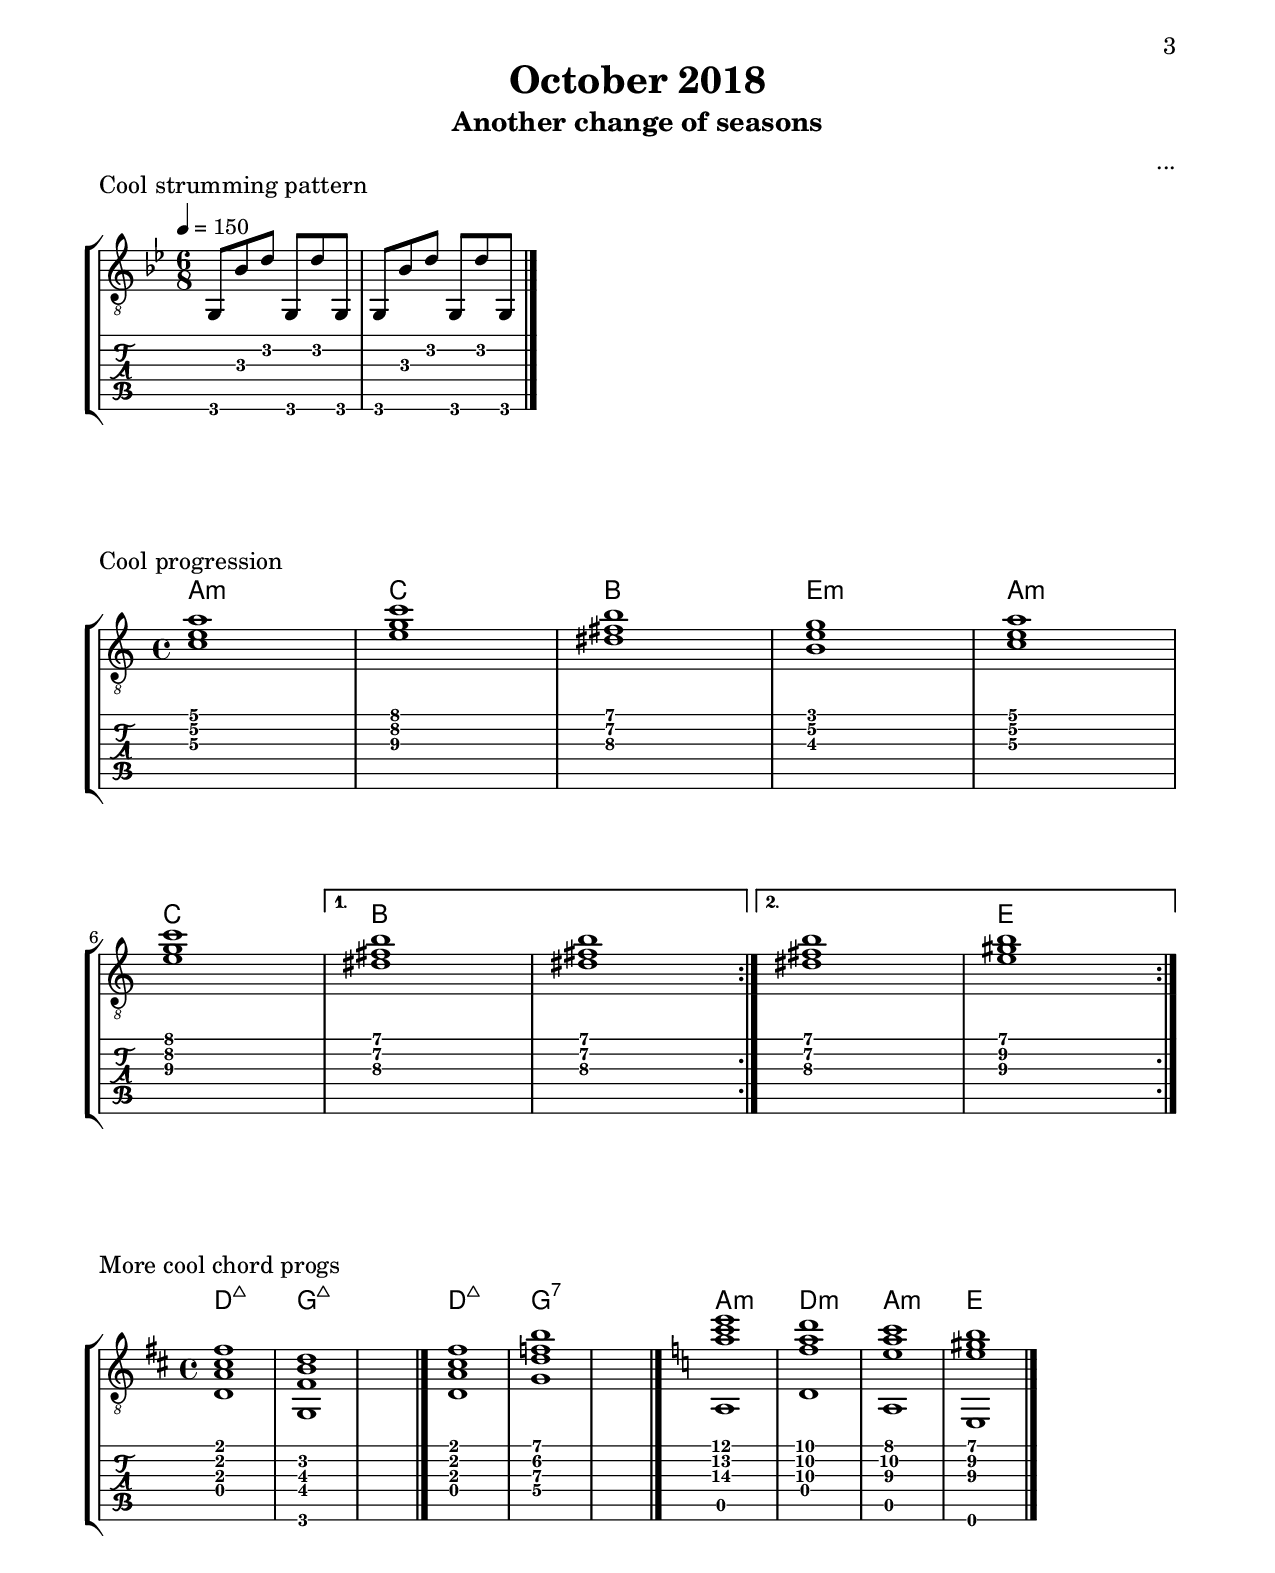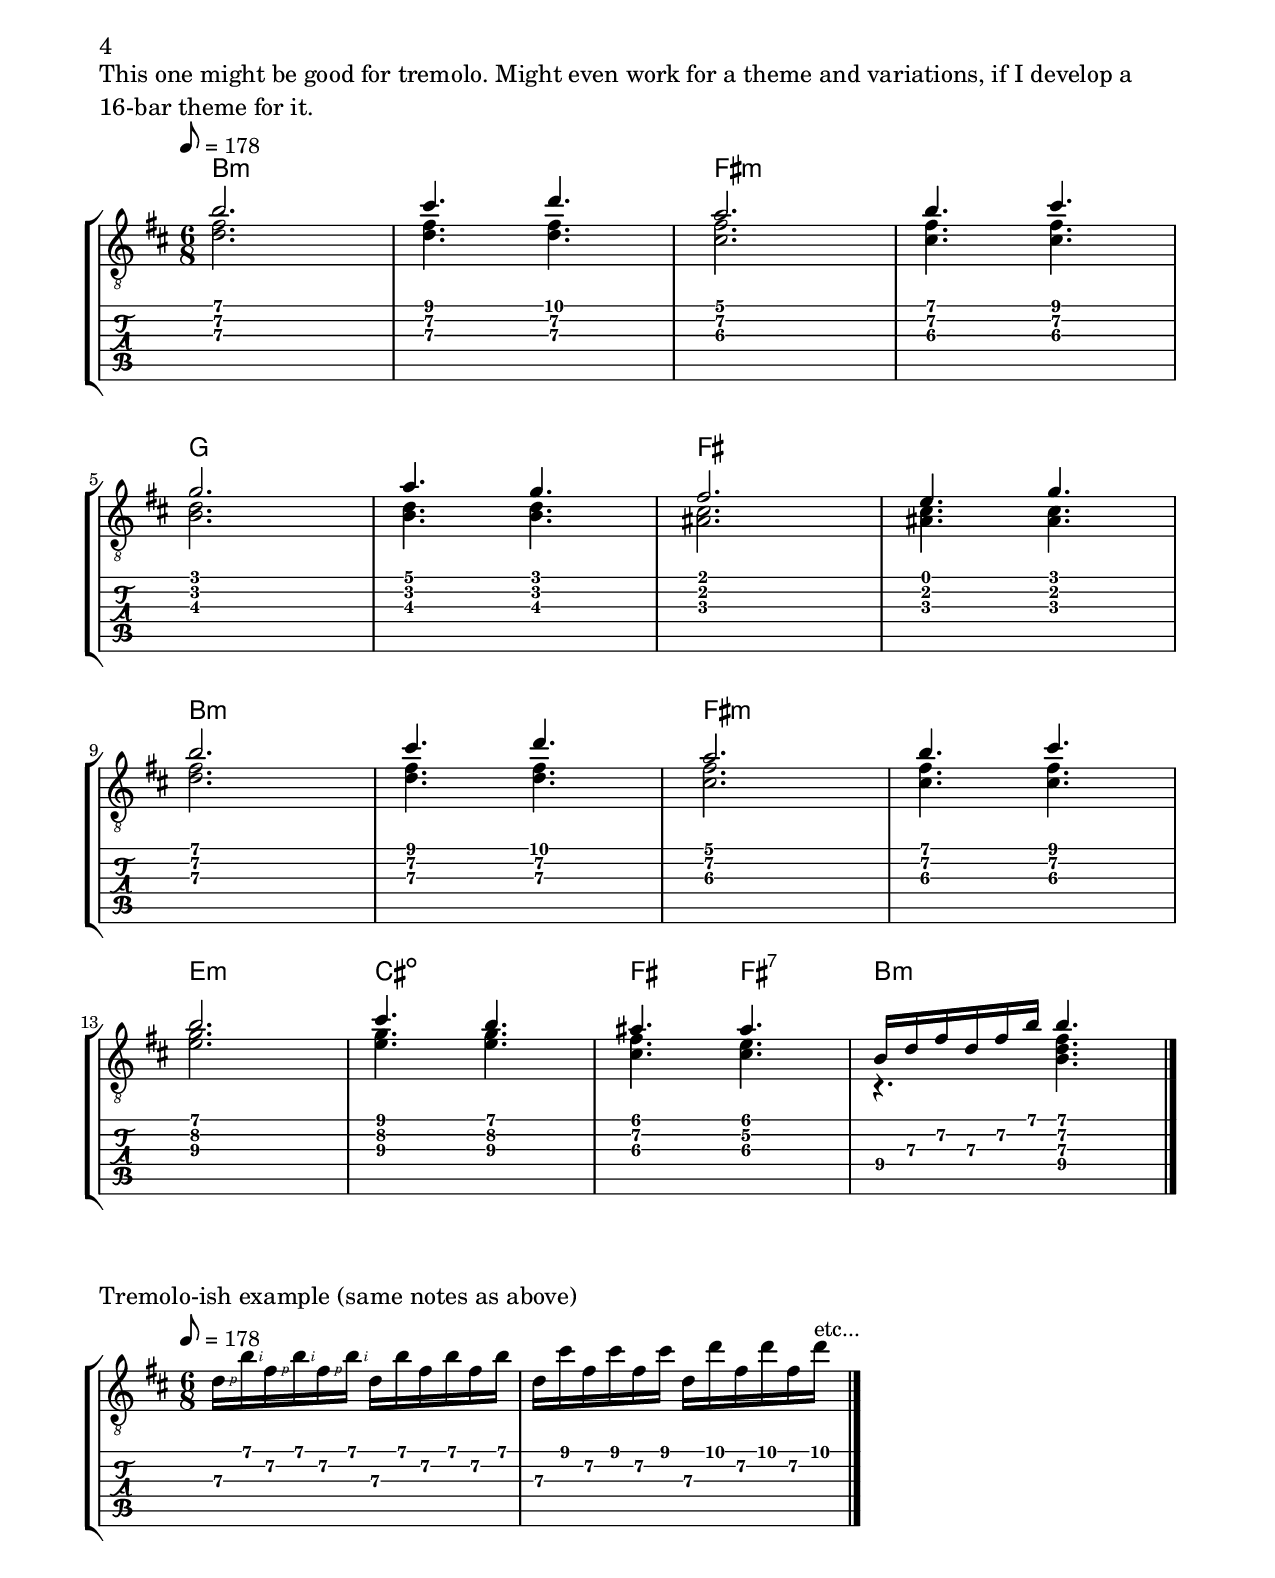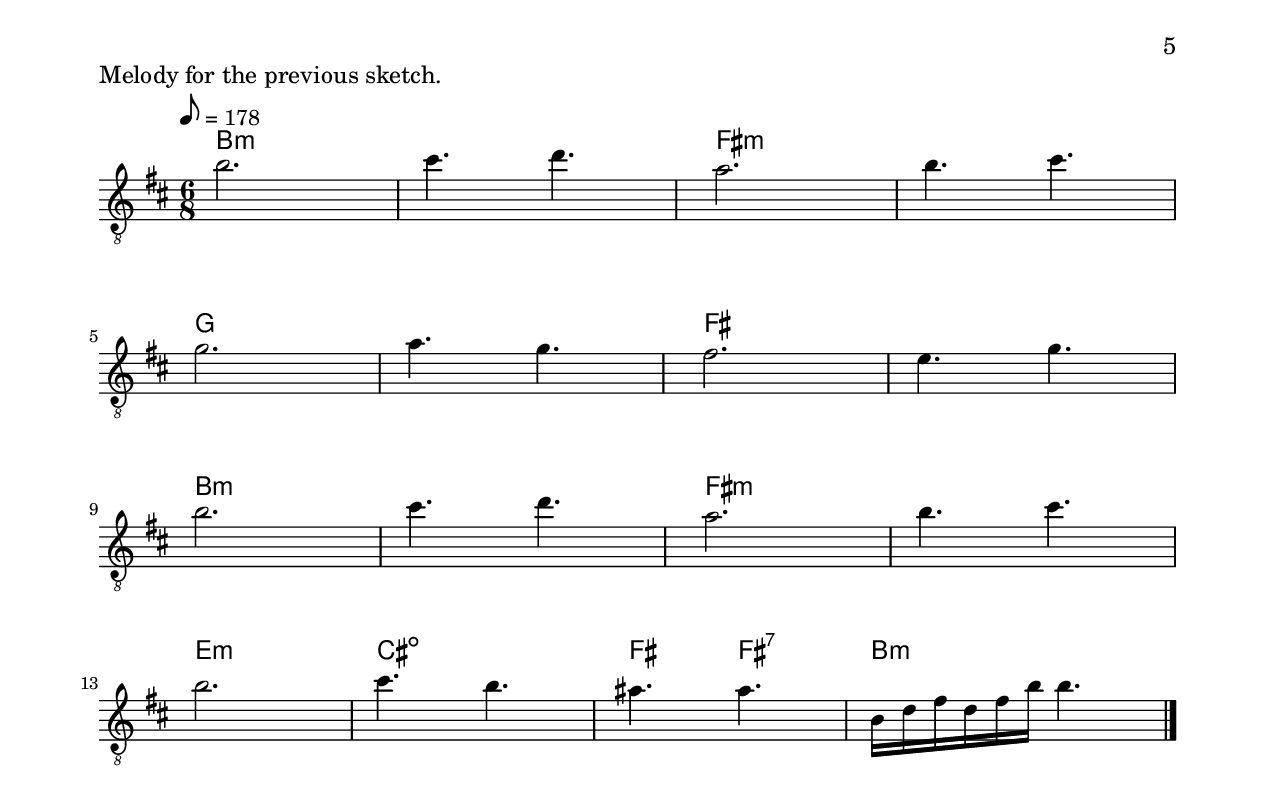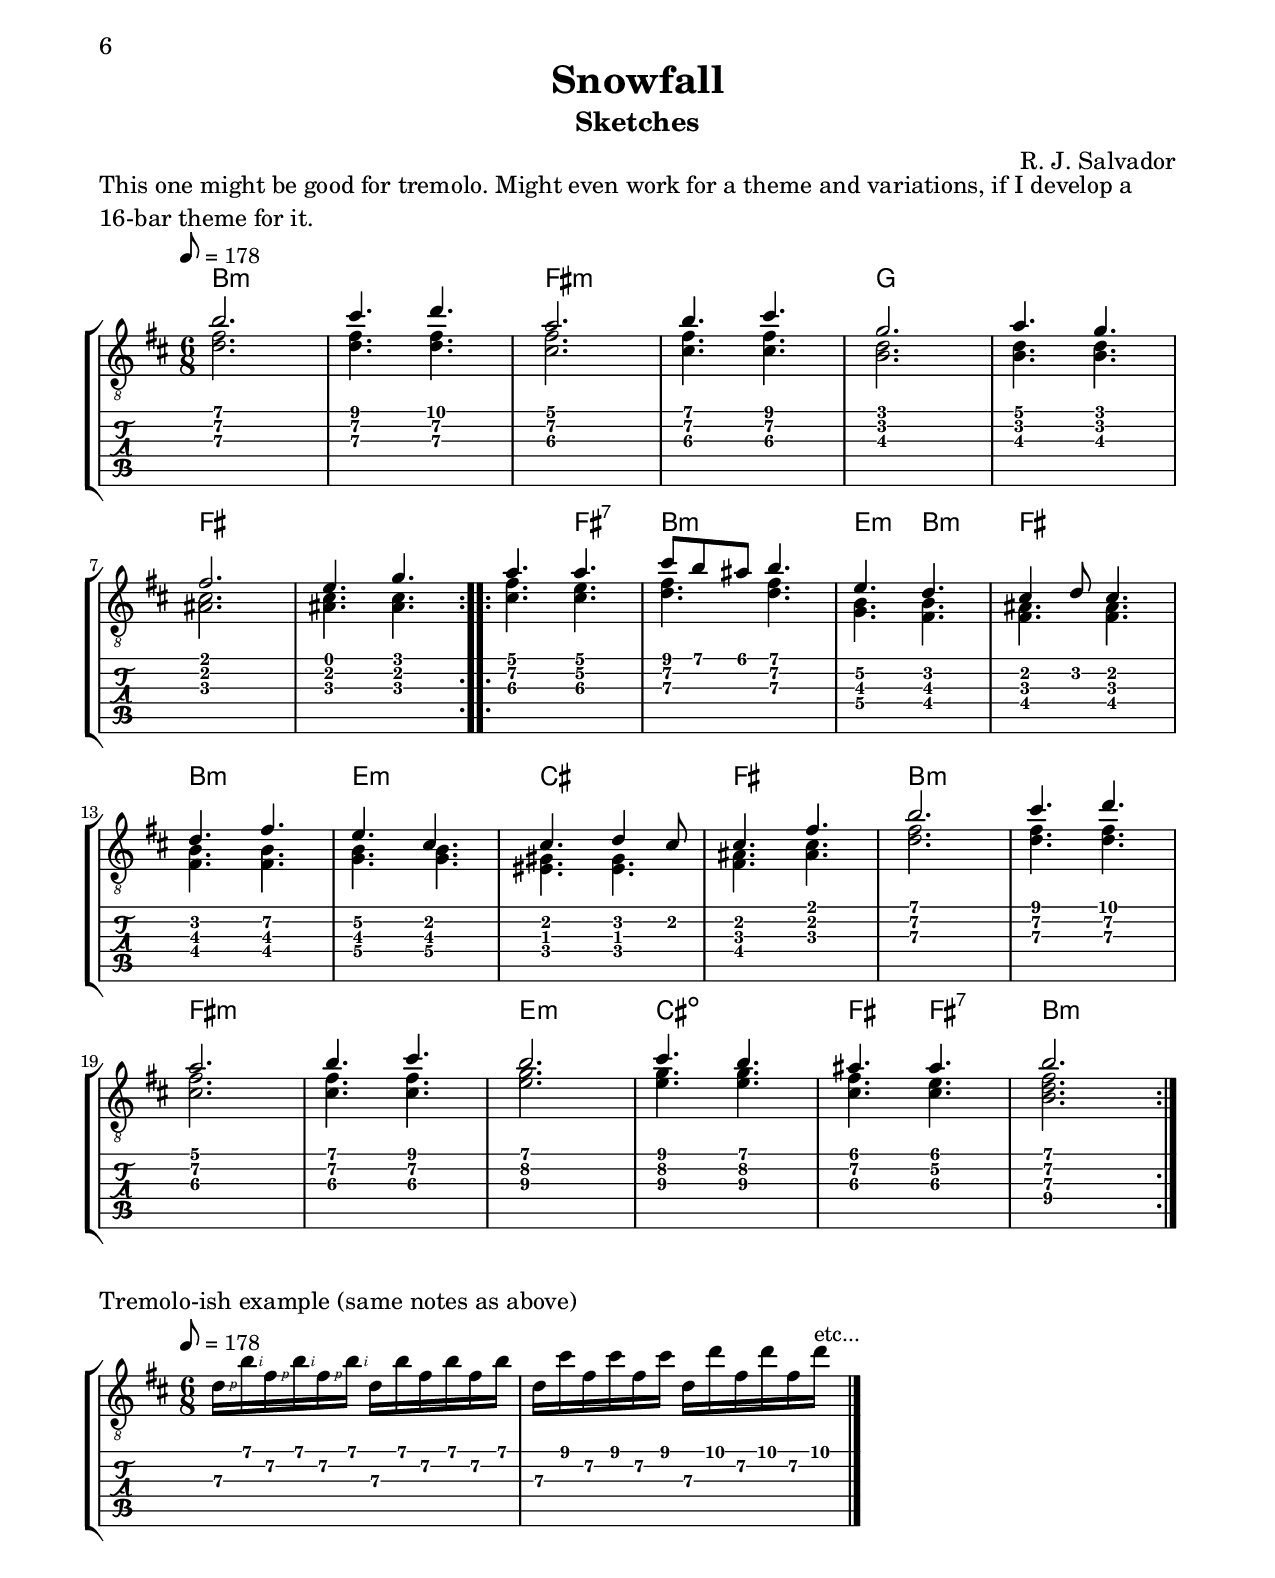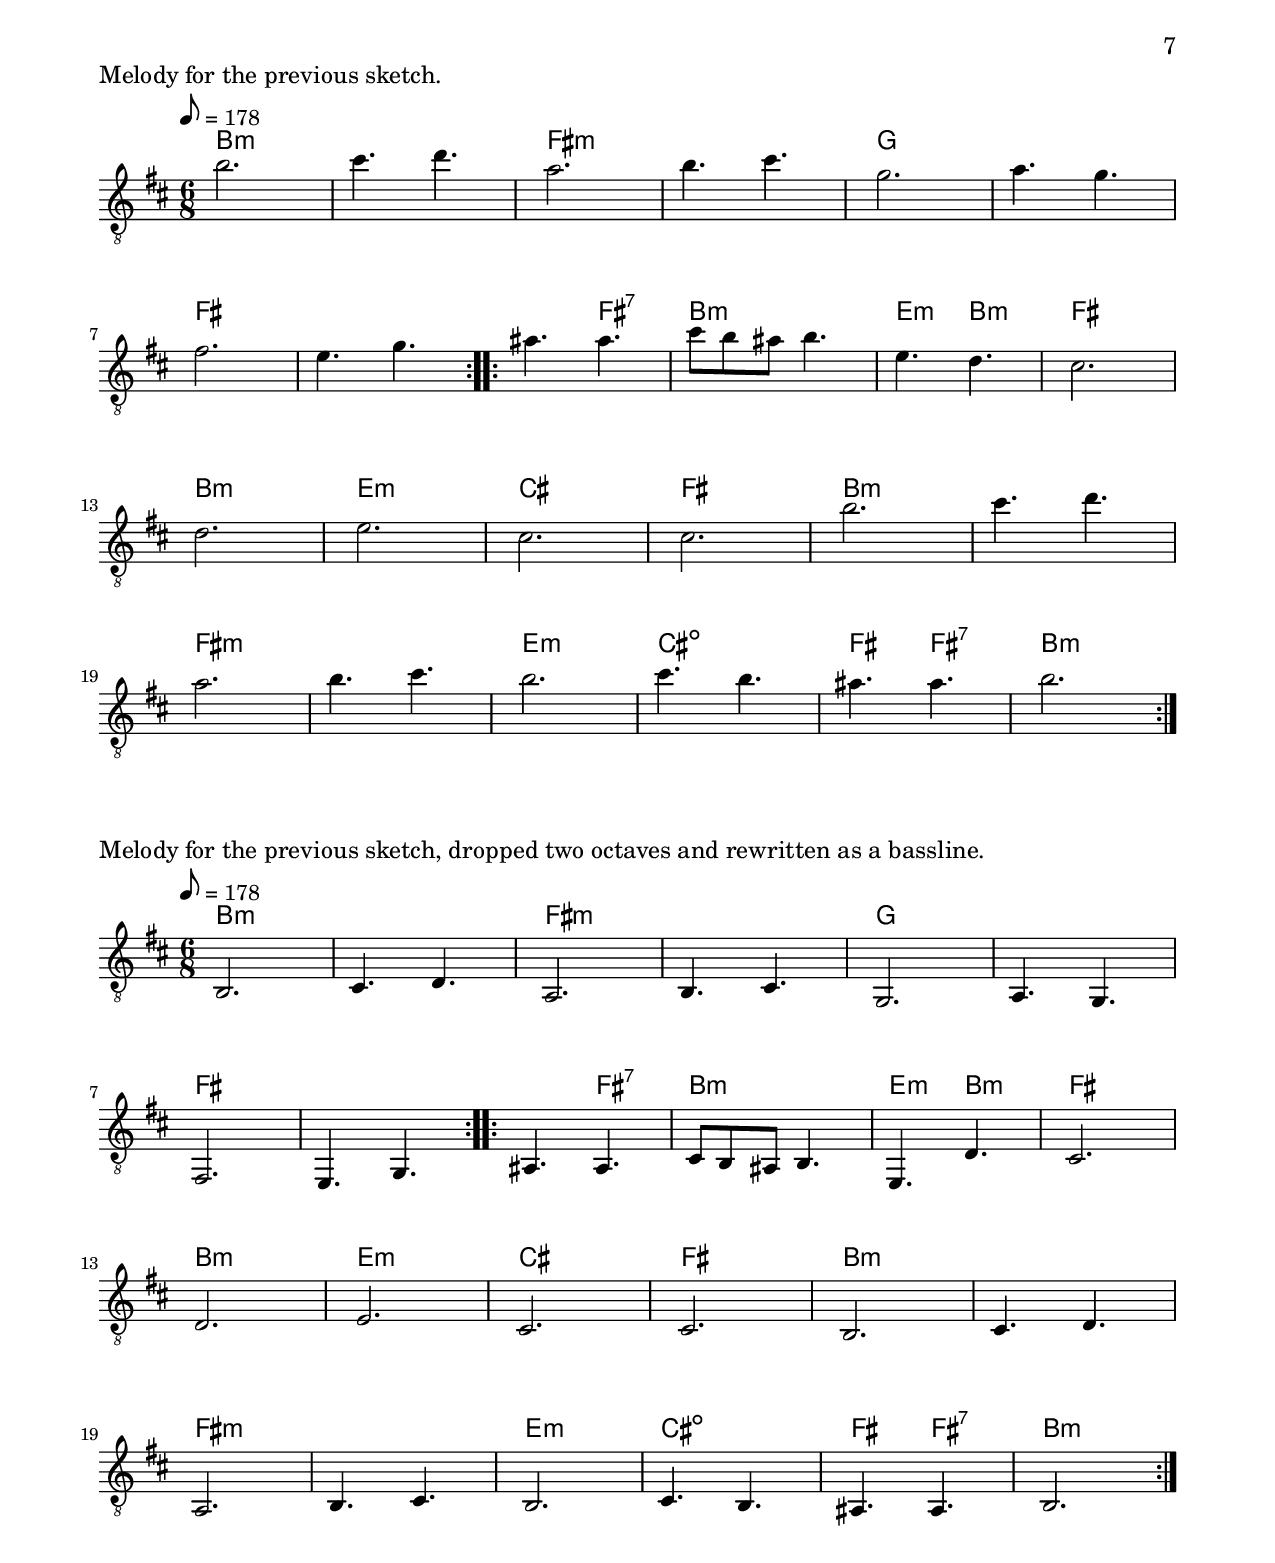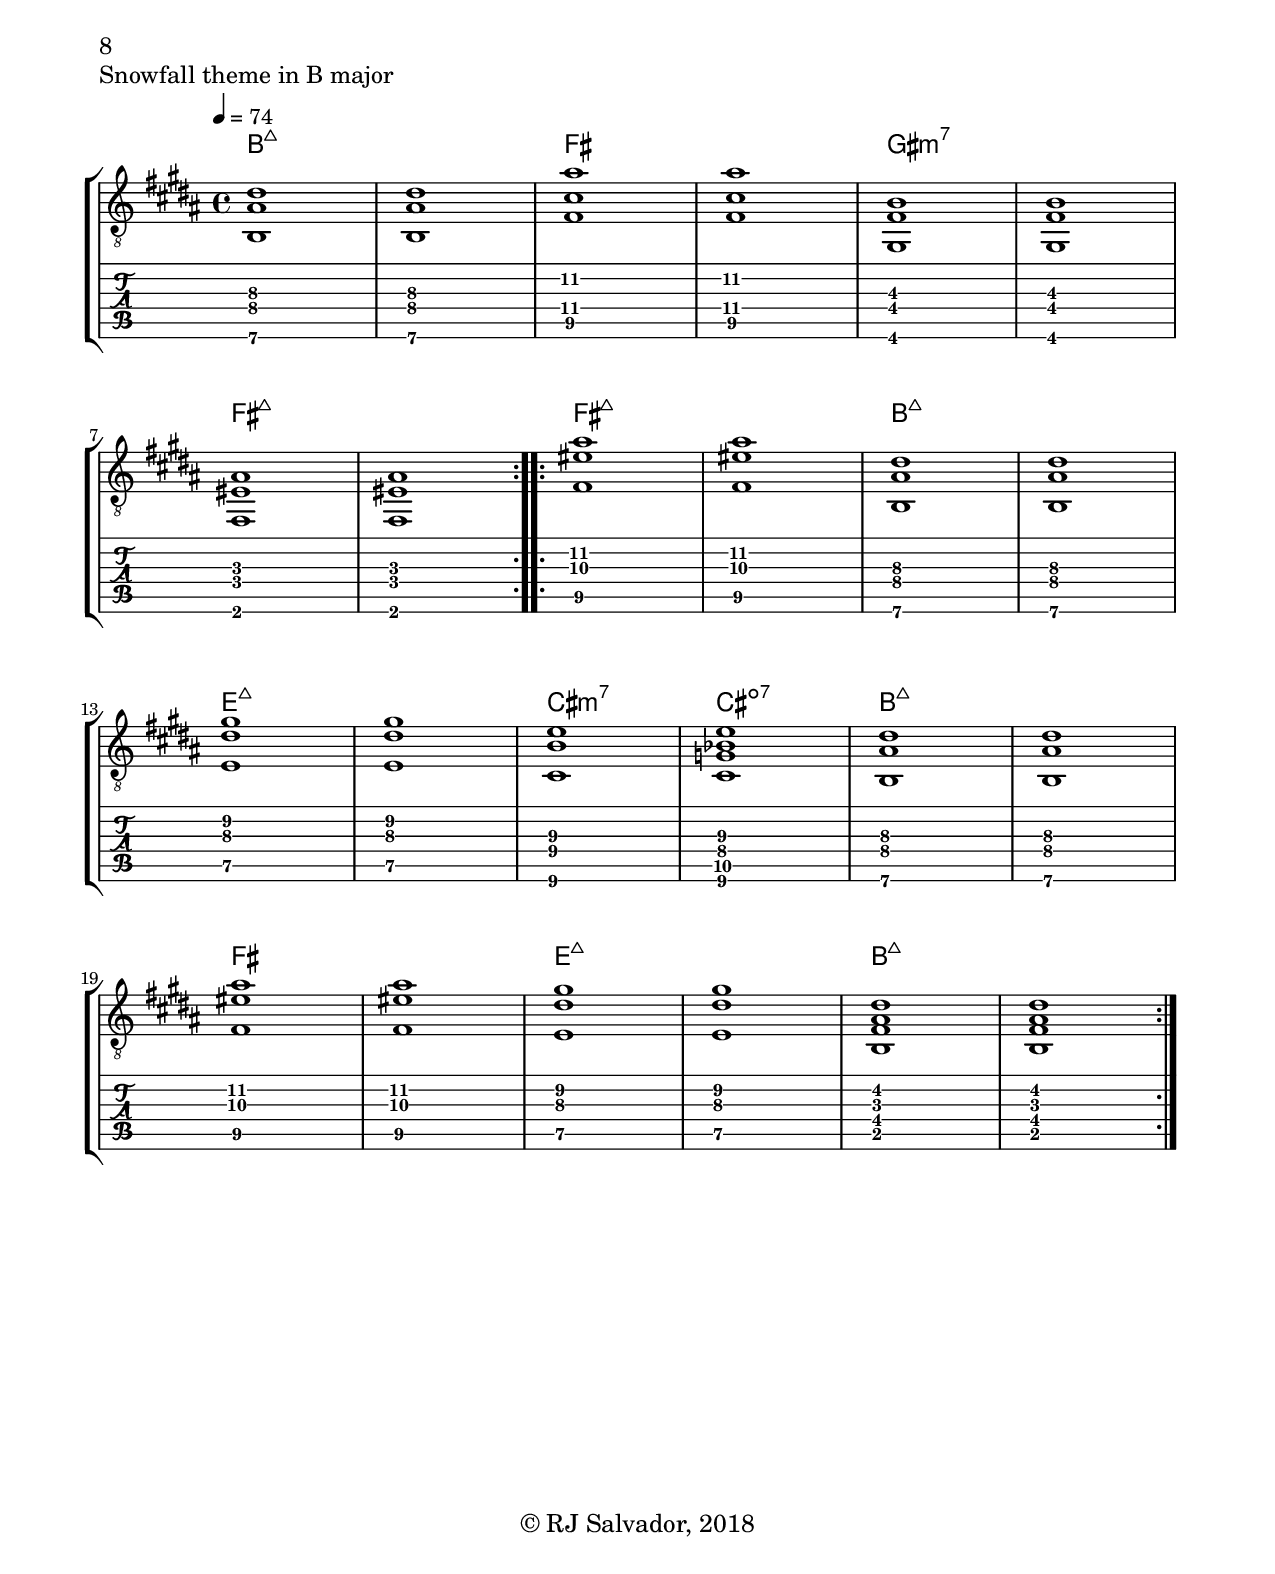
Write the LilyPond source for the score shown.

\version "2.18.2"
\language "english"

date = #(strftime "%d-%m-%Y" (localtime (current-time)))

\paper {
  #(set-paper-size "letter")
  top-margin = 0.66\in
  left-margin = 0.75\in
  right-margin = 0.75\in
  bottom-margin = 0.66\in

  tocSectionMarkup = \markup \large \column {
    \hspace #1
    \fill-line { \null \italic \fromproperty #'toc:text \null }
    \hspace #1
  }
  
  system-system-spacing.basic-distance = #16
}

\header {
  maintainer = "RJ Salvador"
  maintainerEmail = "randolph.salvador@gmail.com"
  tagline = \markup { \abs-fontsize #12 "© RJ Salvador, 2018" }
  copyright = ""
}

tocSection =
#(define-music-function (parser location text) (markup?)
   (add-toc-item! 'tocSectionMarkup text))

#(set-global-staff-size 21)

\book {
  \bookOutputName "sketches"

  %%%%%%%%%%%%%%%%%%%%%%%%%%%%%%%%%%%%%%%%%%%%%%%%%%%%%%%%%%%%%%%%%%%%%%%%%%%%%
  %%%%% TITLE PAGE

  \bookpart {
    \header {
      title = \markup \abs-fontsize #34 {
        \center-column {
          \line { "SKETCHES" }
          \hspace #0
        }
      }
      subtitle = \markup { \abs-fontsize #18 \medium "Drafts and neat ideas" }
    }
    \paper {
      top-markup-spacing.basic-distance = #20
      left-margin = 1.5\in
      right-margin = 1.5\in
    }
    \markup \abs-fontsize #14 {
      \fill-line {
        \center-column \italic {
          \hspace #0
          \hspace #0
          "by R. J. Salvador"
          \with-color #grey \concat { "Generated on " \date }
        }
      }
    }
  }

  %%%%%%%%%%%%%%%%%%%%%%%%%%%%%%%%%%%%%%%%%%%%%%%%%%%%%%%%%%%%%%%%%%%%%%%%%%%%%
  %%%%% TABLE OF CONTENTS

  \bookpart {  
    \paper {
      indent = 0\mm
      print-page-number = false
      
      top-margin = 1.3\in
      left-margin = 1.75\in
      right-margin = 1.75\in
      bottom-margin = 1.3\in
      
      tocTitleMarkup = \markup \huge \bold \column {
        \fill-line {
          \null "Table of Contents" \null
        }
        \hspace #1
      }
      tocItemMarkup = \tocItemWithDotsMarkup
    }
  
    \markuplist \table-of-contents
  }

  %%%%%%%%%%%%%%%%%%%%%%%%%%%%%%%%%%%%%%%%%%%%%%%%%%%%%%%%%%%%%%%%%%%%%%%%%%%%%
  %%%%% OCTOBER 2018

  \version "2.18.2"
\language "english"
#(define RH rightHandFinger)

\bookpart {
  \tocItem \markup { "October 2018" }
  \paper {
    #(set-paper-size "letter")
    top-margin = 0.5\in
    left-margin = 0.66\in
    right-margin = 0.66\in
    bottom-margin = 0.5\in
  }
  \header {
    title = "October 2018"
    subtitle = "Another change of seasons"
    composer = "..."
  }
  
  \score {
    \layout {
      #(layout-set-staff-size 19)
      \omit Voice.StringNumber
      indent = 0.0\cm
    }
    \header {
      piece = "Cool strumming pattern"
    }
    \midi {
    }

    \new StaffGroup <<
      \new Staff {
        \set Staff.midiInstrument = #"acoustic guitar (nylon)"
        \clef "treble_8"
        \time 6/8
        \key g \minor
        \tempo 4 = 150
        
        g,8 bf d' g, d' g,

        g,8 bf d' g, d' g,

        \break

        \bar "|."
      }
      \new TabStaff {
        \time 6/8
        
        g,8 bf d' g, d' g,
        
        g,8 bf d' g, d' g,
      }
    >>
  }

  \score {
    \layout {
      #(layout-set-staff-size 19)
      \omit Voice.StringNumber
      indent = 0.0\cm
    }
    \header {
      piece = "Cool progression"
    }
    \midi {
      \tempo 4 = 100
    }

    \new StaffGroup <<
      \new ChordNames {
        \set chordChanges = ##t
        \chordmode {
          a1:m
          
          c
          
          b
          
          e:m
          
          a:m
          
          c
          
          b
          
          b
          
          b
          
          e
        }
      }
      \new Staff {
        \set Staff.midiInstrument = #"acoustic guitar (nylon)"
        \clef "treble_8"
        \time 4/4
        \key a \minor
        
        \repeat volta 2 {
          
          <c' e' a'>1

          <e' g' c''>1

          <ds' fs' b'>1

          <b e' g'>1
          

          <c' e' a'>1
          
          \break

          <e' g' c''>1
          
        }
        
        \alternative {
          {
          
            <ds' fs' b'>1

            <ds' fs' b'>1
            
          }
          {
          
            <ds' fs' b'>1

            <e' gs' b'>1
            
          }
        }

        \break

        \bar ":|."
      }
      \new TabStaff {
        \time 4/4
        
        \repeat volta 2 {
          
          <c' e' a'>1

          <e' g' c''>1

          <ds' fs' b'>1

          <b e' g'>1
          

          <c' e' a'>1

          <e' g' c''>1
          
          <ds' fs' b'>1

          <ds' fs' b'>1
          
          
          <ds' fs' b'>1

          <e' gs' b'>1
        }
      }
    >>
  }
  
  \score {
    \layout {
      #(layout-set-staff-size 19)
      \omit Voice.StringNumber
      indent = 0.0\cm
    }
    \header {
      piece = "More cool chord progs"
    }
    \midi {
      \tempo 4 = 100
    }

    \new StaffGroup <<
      \new ChordNames {
        \set chordChanges = ##t
        \chordmode {
          d1:maj7
          
          g:maj7
          
          s1
          
          d:maj7
          
          g:7
          
          s1
          
          a:m
          
          d:m
          
          a:m
          
          e
        }
      }
      \new Staff {
        \set Staff.midiInstrument = #"acoustic guitar (nylon)"
        \clef "treble_8"
        \time 4/4
        \key d \major
        
        <d a cs' fs'>1
        
        <g, fs b d'>1
        
        s1

        \bar "|."
        
        <d a cs' fs'>1
        
        <g d' f' b'>1
        
        s1

        \bar "|."
        
        \key a \minor
        
        << { <a' c'' e''>1 } \\ { a,1 } >>
        
        << { <f' a' d''>1 } \\ { d1 } >>
        
        << { <e' a' c''>1 } \\ { a,1 } >>
        
        << { <e' gs' b'>1 } \\ { e,1 } >>
        
        \bar "|."
      }
      \new TabStaff {
        \time 4/4
        
        <d a cs' fs'>1
        
        <g, fs b d'>1
        
        s1
        
        <d a cs' fs'>1
        
        <g d' f' b'>1
        
        s1
        
        << { <a' c'' e''>1 } \\ { a,1 } >>
        
        << { <f' a' d''>1 } \\ { d1 } >>
        
        << { <e' a' c''>1 } \\ { a,1 } >>
        
        << { <e' gs' b'>1 } \\ { e,1 } >>
      }
    >>
  }
  
  \pageBreak

  \score {
    \layout {
      #(layout-set-staff-size 19)
      \omit Voice.StringNumber
      indent = 0.0\cm
    }
    \header {
      piece = \markup \wordwrap {
        This one might be good for tremolo.
        Might even work for a theme and variations, if I develop a 16-bar theme for it.
      }
    }
    \midi {
    }

    \new StaffGroup <<
      \new ChordNames {
        \set chordChanges = ##t
        \chordmode {
          b1.:m
          
          fs:m
          
          g
          
          fs
          
          b1.:m
          
          fs:m
          
          e2.:m
        
          cs2.:dim
          
          fs4.
          
          fs4.:7
          
          b2.:m
        }
      }
      \new Staff {
        \set Staff.midiInstrument = #"acoustic guitar (nylon)"
        \clef "treble_8"
        \time 6/8
        \key b \minor
        \tempo 8 = 178
        
        << { b'2. } \\ { <d' fs'>2. } >>
        
        << { cs''4. d'' } \\ { <d' fs'>4. <d' fs'>4. } >>
        
        << { a'2. } \\ { <cs' fs'>2. } >>
        
        << { b'4. cs'' } \\ { <cs' fs'>4. <cs' fs'>4. } >>

        \break
        
        << { g'2. } \\ { <b d'>2. } >>
        
        << { a'4. g' } \\ { <b d'>4. <b d'>4. } >>
        
        << { fs'2. } \\ { <as cs'>2. } >>
        
        << { e'4. g' } \\ { <as cs'>4. <as cs'>4. } >>
        
        \break
        
        << { b'2. } \\ { <d' fs'>2. } >>
        
        << { cs''4. d'' } \\ { <d' fs'>4. <d' fs'>4. } >>
        
        << { a'2. } \\ { <cs' fs'>2. } >>
        
        << { b'4. cs'' } \\ { <cs' fs'>4. <cs' fs'>4. } >>

        \break
        
        << { b'2. } \\ { <e'\3 g'\2>2. } >>
        
        << { cs''4. b' } \\ { <e'\3 g'\2>4. <e'\3 g'\2>4. } >>
        
        << { as'4. as'4. } \\ { <cs'\3 fs'\2>4. <cs'\3 e'\2>4. } >>
        
        << { b16 d' fs' d' fs' b' b'4. } \\ { r4. <b d' fs'>4. } >>

        \bar "|."
      }
      \new TabStaff {
        \time 6/8
        
        << { b'2. } \\ { <d'\3 fs'\2>2. } >>
        
        << { cs''4. d'' } \\ { <d'\3 fs'\2>4. <d'\3 fs'\2>4. } >>
        
        << { a'2. } \\ { <cs'\3 fs'\2>2. } >>
        
        << { b'4. cs'' } \\ { <cs'\3 fs'\2>4. <cs'\3 fs'\2>4. } >>

        \break
        
        << { g'2. } \\ { <b\3 d'\2>2. } >>
        
        << { a'4. g' } \\ { <b\3 d'\2>4. <b d'>4. } >>
        
        << { fs'2. } \\ { <as\3 cs'\2>2. } >>
        
        << { e'4. g' } \\ { <as\3 cs'\2>4. <as\3 cs'\2>4. } >>
        
        \break
        
        << { b'2. } \\ { <d'\3 fs'\2>2. } >>
        
        << { cs''4. d'' } \\ { <d'\3 fs'\2>4. <d'\3 fs'\2>4. } >>
        
        << { a'2. } \\ { <cs'\3 fs'\2>2. } >>
        
        << { b'4. cs'' } \\ { <cs'\3 fs'\2>4. <cs'\3 fs'\2>4. } >>

        \break
        
        << { b'2. } \\ { <e'\3 g'\2>2. } >>
        
        << { cs''4. b' } \\ { <e'\3 g'\2>4. <e'\3 g'\2>4. } >>
        
        << { as'4. as'4. } \\ { <cs'\3 fs'\2>4. <cs'\3 e'\2>4. } >>
        
        << { b16\4 d'\3 fs'\2 d'\3 fs'\2 b' b'4. } \\ { r4. <b\4 d'\3 fs'\2>4. } >>
      }
    >>
  }
  
  \score {
    \layout {
      #(layout-set-staff-size 19)
      \omit Voice.StringNumber
      indent = 0.0\cm
    }
    \header {
      piece = "Tremolo-ish example (same notes as above)"
    }
    \midi {
    }

    \new StaffGroup <<
      \new Staff {
        \set Staff.midiInstrument = #"acoustic guitar (nylon)"
        \clef "treble_8"
        \time 6/8
        \key b \minor
        \tempo 8 = 178
        
        d'16\RH #1 b'\RH #2 fs'\RH #1 b'\RH #2 fs'\RH #1 b'\RH #2 d' b' fs' b' fs' b'
        
        d'16 cs'' fs' cs'' fs' cs'' d' d'' fs' d'' fs' d''^"etc..."

        \bar "|."
      }
      \new TabStaff {
        \time 6/8
        
        d'16\3 b'\1 fs'\2 b'\1 fs'\2 b'\1 d'\3 b'\1 fs'\2 b'\1 fs'\2 b'\1
        
        d'16\3 cs''\1 fs'\2 cs''\1 fs'\2 cs''\1 d'\3 d''\1 fs'\2 d''\1 fs'\2 d''\1
      }
    >>
  }
  
  \score {
    \layout {
      #(layout-set-staff-size 19)
      \omit Voice.StringNumber
      indent = 0.0\cm
    }
    \header {
      piece = \markup \wordwrap {
        Melody for the previous sketch.
      }
    }
    \midi {
    }

    \new StaffGroup <<
      \new ChordNames {
        \set chordChanges = ##t
        \chordmode {
          b1.:m
          
          fs:m
          
          g
          
          fs
          
          b1.:m
          
          fs:m
          
          e2.:m
        
          cs2.:dim
          
          fs4.
          
          fs4.:7
          
          b2.:m
        }
      }
      \new Staff {
        \set Staff.midiInstrument = #"acoustic guitar (nylon)"
        \clef "treble_8"
        \time 6/8
        \key b \minor
        \tempo 8 = 178
        
        b'2.
        
        cs''4. d''
        
        a'2.
        
        b'4. cs''

        \break
        
        g'2.
        
        a'4. g'
        
        fs'2.
        
        e'4. g'
        
        \break
        
        b'2.
        
        cs''4. d''
        
        a'2.
        
        b'4. cs''

        \break
        
        b'2.
        
        cs''4. b'
        
        as'4. as'4.
        
        b16 d' fs' d' fs' b' b'4.

        \bar "|."
      }
    >>
  }
}

  \version "2.18.2"
\language "english"
#(define RH rightHandFinger)

\bookpart {
  \tocItem \markup { "Snowfall (sketches)" }
  \paper {
    #(set-paper-size "letter")
    top-margin = 0.5\in
    left-margin = 0.66\in
    right-margin = 0.66\in
    bottom-margin = 0.5\in
  }
  \header {
    title = "Snowfall"
    subtitle = "Sketches"
    composer = "R. J. Salvador"
  }

  \score {
    \layout {
      #(layout-set-staff-size 19)
      \omit Voice.StringNumber
      indent = 0.0\cm
    }
    \header {
      piece = \markup \wordwrap {
        This one might be good for tremolo.
        Might even work for a theme and variations, if I develop a 16-bar theme for it.
      }
    }
    \midi {
    }

    \new StaffGroup <<
      \new ChordNames {
        \set chordChanges = ##t
        \chordmode {
          b1.:m

          fs:m

          g

          fs


          fs4. fs:7

          b2.:m

          e4.:m b:m

          fs2.

          b:m

          e:m

          cs

          fs


          b1.:m

          fs:m

          e2.:m

          cs2.:dim

          fs4. fs4.:7

          b2.:m
        }
      }
      \new Staff {
        \set Staff.midiInstrument = #"acoustic guitar (nylon)"
        \clef "treble_8"
        \time 6/8
        \key b \minor
        \tempo 8 = 178

        \repeat volta 2 {

          << { b'2. } \\ { <d' fs'>2. } >>

          << { cs''4. d'' } \\ { <d' fs'>4. <d' fs'>4. } >>

          << { a'2. } \\ { <cs' fs'>2. } >>

          << { b'4. cs'' } \\ { <cs' fs'>4. <cs' fs'>4. } >>


          << { g'2. } \\ { <b d'>2. } >>

          << { a'4. g' } \\ { <b d'>4. <b d'>4. } >> \break

          << { fs'2. } \\ { <as cs'>2. } >>

          << { e'4. g' } \\ { <as cs'>4. <as cs'>4. } >>

        }

        \repeat volta 2 {

          << { a'4. a' } \\ { <cs' fs'>4. <cs' e'>4. } >>

          << { cs''8 b' as' b'4. } \\ { <d' fs'>4. <d' fs'>4. } >>

          << { e'4. d' } \\ { <g b>4. <fs b>4. } >>

          << { cs'4 d'8 cs'4. } \\ { <fs as>4. <fs as> } >> \break


          << { d'4. fs' } \\ { <fs b>4. <fs b> } >>

          << { e'4. cs' } \\ { <g b>4. <g b> } >>

          << { cs'4. d'4 cs'8 } \\ { <es gs>4. <es gs> } >>

          << { cs'4. fs' } \\ { <fs as>4. <as cs'> } >>


          << { b'2. } \\ { <d' fs'>2. } >>

          << { cs''4. d'' } \\ { <d' fs'>4. <d' fs'>4. } >> \break

          << { a'2. } \\ { <cs' fs'>2. } >>

          << { b'4. cs'' } \\ { <cs' fs'>4. <cs' fs'>4. } >>


          << { b'2. } \\ { <e'\3 g'\2>2. } >>

          << { cs''4. b' } \\ { <e'\3 g'\2>4. <e'\3 g'\2>4. } >>

          << { as'4. as'4. } \\ { <cs'\3 fs'\2>4. <cs'\3 e'\2>4. } >>

          << { b'2. } \\ { <b\4 d'\3 fs'\2>2. } >>

        }
      }
      \new TabStaff {
        \time 6/8

        << { b'2. } \\ { <d'\3 fs'\2>2. } >>

        << { cs''4. d'' } \\ { <d'\3 fs'\2>4. <d'\3 fs'\2>4. } >>

        << { a'2. } \\ { <cs'\3 fs'\2>2. } >>

        << { b'4. cs'' } \\ { <cs'\3 fs'\2>4. <cs'\3 fs'\2>4. } >>


        << { g'2. } \\ { <b\3 d'\2>2. } >>

        << { a'4. g' } \\ { <b\3 d'\2>4. <b d'>4. } >>

        << { fs'2. } \\ { <as\3 cs'\2>2. } >>

        << { e'4. g' } \\ { <as\3 cs'\2>4. <as\3 cs'\2>4. } >>


        << { a'4. a' } \\ { <cs'\3 fs'\2>4. <cs' e'\2>4. } >>

        << { cs''8 b' as' b'4. } \\ { <d'\3 fs'>4. <d' fs'\2>4. } >>

        << { e'4.\2 d' } \\ { <g\4 b\3>4. <fs b\3>4. } >>

        << { cs'4 d'8 cs'4. } \\ { <fs\3 as>4. <fs as> } >> \break


        << { d'4. fs'\2 } \\ { <fs\4 b\3>4. <fs b\3> } >>

        << { e'4.\2 cs' } \\ { <g\4 b\3>4. <g b\3> } >>

        << { cs'4. d'4 cs'8 } \\ { <es\4 gs>4. <es gs> } >>

        << { cs'4. fs' } \\ { <fs\4 as>4. <as\3 cs'> } >>


        << { b'2. } \\ { <d'\3 fs'\2>2. } >>

        << { cs''4. d'' } \\ { <d'\3 fs'\2>4. <d'\3 fs'\2>4. } >>

        << { a'2. } \\ { <cs'\3 fs'\2>2. } >>

        << { b'4. cs'' } \\ { <cs'\3 fs'\2>4. <cs'\3 fs'\2>4. } >>


        << { b'2. } \\ { <e'\3 g'\2>2. } >>

        << { cs''4. b' } \\ { <e'\3 g'\2>4. <e'\3 g'\2>4. } >>

        << { as'4. as'4. } \\ { <cs'\3 fs'\2>4. <cs'\3 e'\2>4. } >>

        << { b'2. } \\ { <b\4 d'\3 fs'\2>2. } >>
      }
    >>
  }

  \score {
    \layout {
      #(layout-set-staff-size 19)
      \omit Voice.StringNumber
      indent = 0.0\cm
    }
    \header {
      piece = "Tremolo-ish example (same notes as above)"
    }
    \midi {
    }

    \new StaffGroup <<
      \new Staff {
        \set Staff.midiInstrument = #"acoustic guitar (nylon)"
        \clef "treble_8"
        \time 6/8
        \key b \minor
        \tempo 8 = 178

        d'16\RH #1 b'\RH #2 fs'\RH #1 b'\RH #2 fs'\RH #1 b'\RH #2 d' b' fs' b' fs' b'

        d'16 cs'' fs' cs'' fs' cs'' d' d'' fs' d'' fs' d''^"etc..."

        \bar "|."
      }
      \new TabStaff {
        \time 6/8

        d'16\3 b'\1 fs'\2 b'\1 fs'\2 b'\1 d'\3 b'\1 fs'\2 b'\1 fs'\2 b'\1

        d'16\3 cs''\1 fs'\2 cs''\1 fs'\2 cs''\1 d'\3 d''\1 fs'\2 d''\1 fs'\2 d''\1
      }
    >>
  }

  \score {
    \layout {
      #(layout-set-staff-size 19)
      \omit Voice.StringNumber
      indent = 0.0\cm
    }
    \header {
      piece = \markup \wordwrap {
        Melody for the previous sketch.
      }
    }
    \midi {
    }

    \new StaffGroup <<
      \new ChordNames {
        \set chordChanges = ##t
        \chordmode {
          b1.:m

          fs:m

          g

          fs


          fs4. fs:7

          b2.:m

          e4.:m b:m

          fs2.

          b:m

          e:m

          cs

          fs


          b1.:m

          fs:m

          e2.:m

          cs2.:dim

          fs4.

          fs4.:7

          b2.:m
        }
      }
      \new Staff {
        \set Staff.midiInstrument = #"acoustic guitar (nylon)"
        \clef "treble_8"
        \time 6/8
        \key b \minor
        \tempo 8 = 178

        \repeat volta 2 {

          b'2.

          cs''4. d''

          a'2.

          b'4. cs''


          g'2.

          a'4. g' \break

          fs'2.

          e'4. g'

        }

        \repeat volta 2 {

          as'4. as'

          cs''8 b' as'  b'4.

          e'4. d'

          cs'2. \break


          d'2.

          e'2.

          cs'2.

          cs'2.


          b'2.

          cs''4. d'' \break

          a'2.

          b'4. cs''


          b'2.

          cs''4. b'

          as'4. as'4.

          b'2.

        }

      }
    >>
  }

  \score {
    \layout {
      #(layout-set-staff-size 19)
      \omit Voice.StringNumber
      indent = 0.0\cm
    }
    \header {
      piece = \markup \wordwrap {
        Melody for the previous sketch, dropped two octaves and rewritten as a bassline.
      }
    }
    \midi {
    }

    \new StaffGroup <<
      \new ChordNames {
        \set chordChanges = ##t
        \chordmode {
          b1.:m

          fs:m

          g

          fs


          fs4. fs:7

          b2.:m

          e4.:m b:m

          fs2.

          b:m

          e:m

          cs

          fs


          b1.:m

          fs:m

          e2.:m

          cs2.:dim

          fs4.

          fs4.:7

          b2.:m
        }
      }
      \new Staff {
        \set Staff.midiInstrument = #"acoustic guitar (nylon)"
        \clef "treble_8"
        \time 6/8
        \key b \minor
        \tempo 8 = 178

        \repeat volta 2 {

          b,2.

          cs4. d

          a,2.

          b,4. cs


          g,2.

          a,4. g, \break

          fs,2.

          e,4. g,

        }

        \repeat volta 2 {

          as,4. as,

          cs8 b, as,  b,4.

          e,4. d

          cs2. \break


          d2.

          e2.

          cs2.

          cs2.


          b,2.

          cs4. d \break

          a,2.

          b,4. cs


          b,2.

          cs4. b,

          as,4. as,4.

          b,2.

        }

      }
    >>
  }

  \pageBreak

  \score {
    \layout {
      #(layout-set-staff-size 19)
      \omit Voice.StringNumber
      indent = 0.0\cm
    }
    \header {
      piece = \markup \wordwrap {
        Snowfall theme in B major
      }
    }
    \midi {
    }

    \new StaffGroup <<
      \new ChordNames {
        \set chordChanges = ##t
        \chordmode {
          b1:maj7

          b:maj7

          fs1

          fs

          gs1:m7

          gs:m7

          fs1:maj7

          fs:maj7

          \once \set chordChanges = ##f
          fs1:maj7

          fs:maj7

          b1:maj7

          b:maj7

          e1:maj7

          e:maj7

          cs1:m7

          cs:dim7


          b1:maj7

          b:maj7

          fs1

          fs

          e1:maj7

          e:maj7

          b1:maj7

          b:maj7
        }
      }
      \new Staff {
        \set Staff.midiInstrument = #"acoustic guitar (nylon)"
        \clef "treble_8"
        \time 4/4
        \key b \major
        \tempo 4 = 74

        \repeat volta 2 {
          << { ds'1 } \\ { <b, as>1 } >>

          << { ds'1 } \\ { <b, as>1 } >>

          << { as'1 } \\ { <fs cs'>1 } >>

          << { as'1 } \\ { <fs cs'>1 } >>


          << { b1 } \\ { <gs, fs>1 } >>

          << { b1 } \\ { <gs, fs>1 } >> \break

          << { as1 } \\ { <fs, es>1 } >>

          << { as1 } \\ { <fs, es>1 } >>
        }

        \repeat volta 2 {
          << { as'1 } \\ { <fs es'>1 } >>

          << { as'1 } \\ { <fs es'>1 } >>

          << { ds'1 } \\ { <b, as>1 } >>

          << { ds'1 } \\ { <b, as>1 } >> \break


          << { gs'1 } \\ { <e ds'>1 } >>

          << { gs'1 } \\ { <e ds'>1 } >>

          << { e'1 } \\ { <cs b>1 } >>

          << { e'1 } \\ { <cs g bf>1 } >>


          << { ds'1 } \\ { <b, as>1 } >>

          << { ds' } \\ { <b, as>1 } >> \break

          << { as'1 } \\ { <fs es'>1 } >>

          << { as'1 } \\ { <fs es'>1 } >>


          << { gs'1 } \\ { <e ds'>1 } >>

          << { gs'1 } \\ { <e ds'>1 } >>

          << { ds'1 } \\ { <b, fs as>1 } >>

          << { ds'1 } \\ { <b, fs as>1 } >>
        }
      }
      \new TabStaff {
        \time 4/4

        << { ds'1\3 } \\ { <b,\6 as\4>1 } >>
        
        << { ds'1\3 } \\ { <b,\6 as\4>1 } >>

        << { as'1\2 } \\ { <fs\5 cs'\4>1 } >>

        << { as'1\2 } \\ { <fs\5 cs'\4>1 } >>


        << { b1\3 } \\ { <gs,\6 fs>1 } >>

        << { b1\3 } \\ { <gs,\6 fs>1 } >>

        << { as1\3 } \\ { <fs,\6 es\4>1 } >>

        << { as1\3 } \\ { <fs,\6 es\4>1 } >>


        << { as'1\2 } \\ { <fs\5 es'\3>1 } >>

        << { as'1\2 } \\ { <fs\5 es'\3>1 } >>

        << { ds'1\3 } \\ { <b,\6 as\4>1 } >>

        << { ds'1\3 } \\ { <b,\6 as\4>1 } >>


        << { gs'1\2 } \\ { <e\5 ds'\3>1 } >>

        << { gs'1\2 } \\ { <e\5 ds'\3>1 } >>

        << { e'1\3 } \\ { <cs\6 b\4>1 } >>

        << { e'1\3 } \\ { <cs\6 g\5 bf\4>1 } >>


        << { ds'1\3 } \\ { <b,\6 as\4>1 } >>

        << { ds'1\3} \\ { <b,\6 as\4>1 } >>

        << { as'1\2 } \\ { <fs\5 es'\3>1 } >>

        << { as'1\2 } \\ { <fs\5 es'\3>1 } >>


        << { gs'1\2 } \\ { <e\5 ds'\3>1 } >>

        << { gs'1\2 } \\ { <e\5 ds'\3>1 } >>

        << { ds'1 } \\ { <b, fs as>1 } >>

        << { ds'1 } \\ { <b, fs as>1 } >>
      }
    >>
  }
}

}
